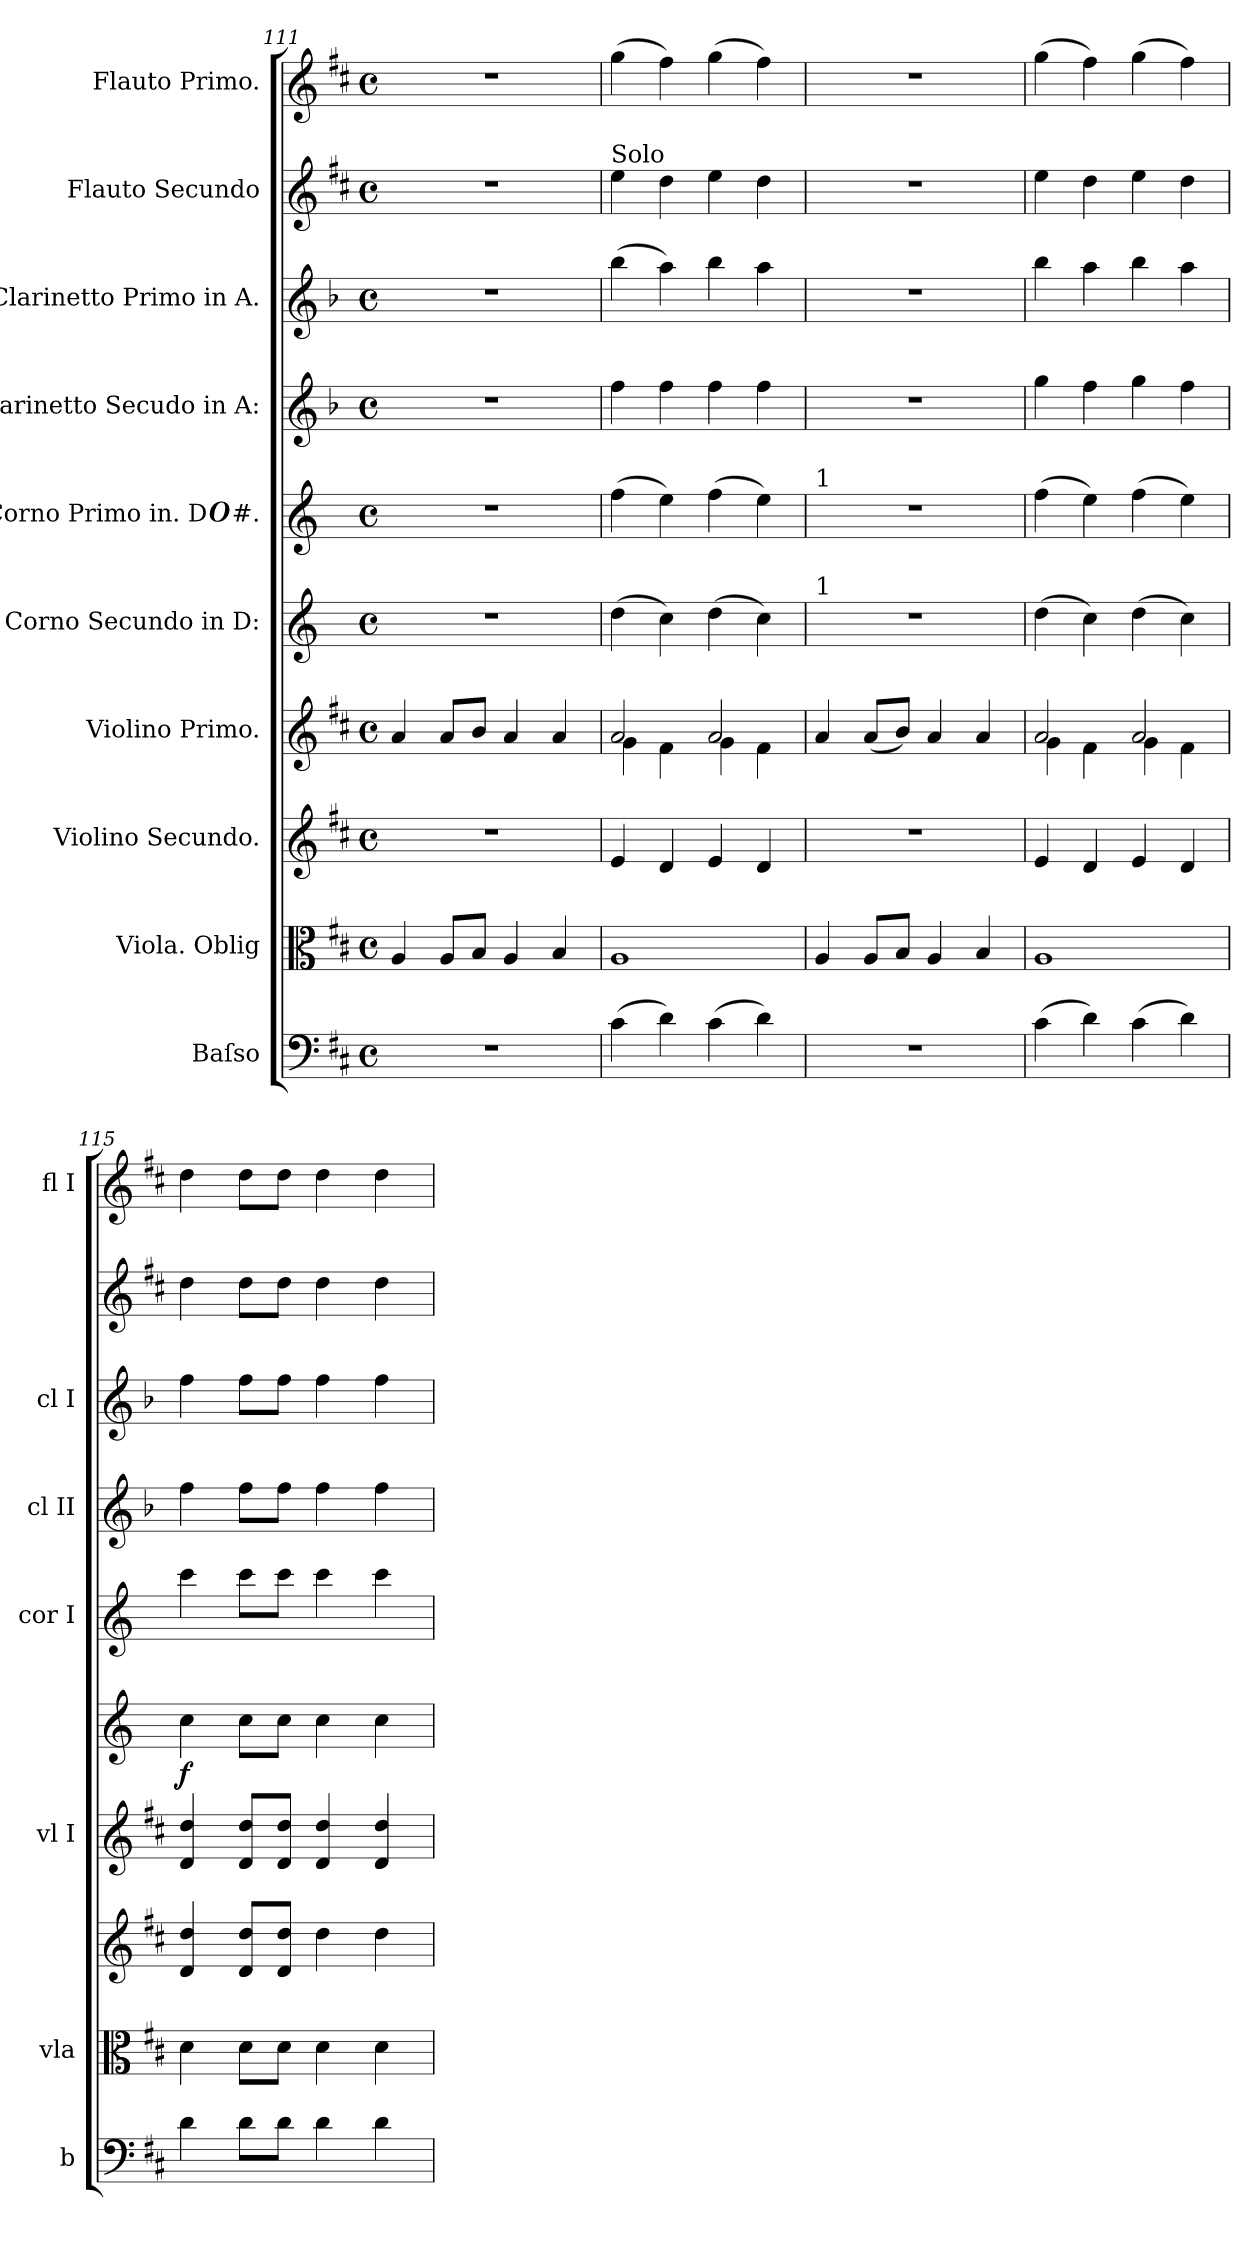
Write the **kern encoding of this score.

**kern	**dynam	**kern	**dynam	**kern	**dynam	**kern	**dynam	**kern	**kern	**dynam	**kern	**kern	**dynam	**kern	**dynam	**kern	**dynam
*part10	*part10	*part9	*part9	*part8	*part8	*part7	*part7	*part6	*part5	*part5	*part4	*part3	*part3	*part2	*part2	*part1	*part1
*staff10	*staff10	*staff9	*staff9	*staff8	*staff8	*staff7	*staff7	*staff6	*staff5	*staff5	*staff4	*staff3	*staff3	*staff2	*staff2	*staff1	*staff1
*I"Baſso	*	*I"Viola. Oblig	*	*I"Violino Secundo.	*	*I"Violino Primo.	*	*I"Corno Secundo in D:	*I"Corno Primo in. D##.	*	*I"Clarinetto Secudo in A:	*I"Clarinetto Primo in A.	*	*I"Flauto Secundo	*	*I"Flauto Primo.	*
*I'b	*	*I'vla	*	*	*	*I'vl I	*	*	*I'cor I	*	*I'cl II	*I'cl I	*	*	*	*I'fl I	*
*clefF4	*	*clefC3	*	*clefG2	*	*clefG2	*	*clefG2	*clefG2	*	*clefG2	*clefG2	*	*clefG2	*	*clefG2	*
*	*	*	*	*	*	*	*	*ITrd6c10	*ITrd6c10	*	*ITrd2c3	*ITrd2c3	*	*	*	*	*
*k[f#c#]	*	*k[f#c#]	*	*k[f#c#]	*	*k[f#c#]	*	*k[f#c#]	*k[f#c#]	*	*k[f#c#]	*k[f#c#]	*	*k[f#c#]	*	*k[f#c#]	*
*D:	*	*D:	*	*D:	*	*D:	*	*D:	*D:	*	*D:	*D:	*	*D:	*	*D:	*
*M4/4	*	*M4/4	*	*M4/4	*	*M4/4	*	*M4/4	*M4/4	*	*M4/4	*M4/4	*	*M4/4	*	*M4/4	*
*met(c)	*	*met(c)	*	*met(c)	*	*met(c)	*	*met(c)	*met(c)	*	*met(c)	*met(c)	*	*met(c)	*	*met(c)	*
=111	=111	=111	=111	=111	=111	=111	=111	=111	=111	=111	=111	=111	=111	=111	=111	=111	=111
1r	.	4A/	.	1r	.	4a/	.	1r	1r	.	1r	1r	.	1r	.	1r	.
.	.	8A/L	.	.	.	8a/L	.	.	.	.	.	.	.	.	.	.	.
.	.	8B/J	.	.	.	8b/J	.	.	.	.	.	.	.	.	.	.	.
.	.	4A/	.	.	.	4a/	.	.	.	.	.	.	.	.	.	.	.
.	.	4B/	.	.	.	4a/	.	.	.	.	.	.	.	.	.	.	.
=112	=112	=112	=112	=112	=112	=112	=112	=112	=112	=112	=112	=112	=112	=112	=112	=112	=112
*	*	*	*	*	*	*^	*	*	*	*	*	*	*	*	*	*	*
!	!	!	!	!	!	!	!	!	!	!	!	!	!	!	!LO:TX:a:t=Solo	!	!	!
!	!	!	!	!	!	!	!	!	!	!	!	!	!	!LO:DY:b	!	!	!	!
(4c#\	.	1A	.	4e/	.	2a/	4g\	.	(4e\	(4g\	pia.	4dd\	(4gg\	pia	4ee\	fo	(4gg\	pia
4d\)	.	.	.	4d/	.	.	4f#\	.	4d\)	4f#\)	.	4dd\	4ff#\)	.	4dd\	.	4ff#\)	.
(4c#\	.	.	.	4e/	.	2a/	4g\	.	(4e\	(4g\	.	4dd\	4gg\	.	4ee\	.	(4gg\	.
4d\)	.	.	.	4d/	.	.	4f#\	.	4d\)	4f#\)	.	4dd\	4ff#\	.	4dd\	.	4ff#\)	.
=113	=113	=113	=113	=113	=113	=113	=113	=113	=113	=113	=113	=113	=113	=113	=113	=113	=113	=113
!	!	!	!	!	!	!	!	!	!	!LO:TX:a:t=1	!	!	!	!	!	!	!	!
!	!	!	!	!	!	!	!	!	!LO:TX:a:t=1	!	!	!	!	!	!	!	!	!
*	*	*	*	*	*	*v	*v	*	*	*	*	*	*	*	*	*	*	*
1r	.	4A/	.	1r	.	4a/	.	1r	1r	.	1r	1r	.	1r	.	1r	.
.	.	8A/L	.	.	.	(8a/L	.	.	.	.	.	.	.	.	.	.	.
.	.	8B/J	.	.	.	8b/J)	.	.	.	.	.	.	.	.	.	.	.
.	.	4A/	.	.	.	4a/	.	.	.	.	.	.	.	.	.	.	.
.	.	4B/	.	.	.	4a/	.	.	.	.	.	.	.	.	.	.	.
=114	=114	=114	=114	=114	=114	=114	=114	=114	=114	=114	=114	=114	=114	=114	=114	=114	=114
*	*	*	*	*	*	*^	*	*	*	*	*	*	*	*	*	*	*
(4c#\	.	1A	.	4e/	.	2a/	4g\	.	(4e\	(4g\	.	4ee\	4gg\	.	4ee\	.	(4gg\	.
4d\)	.	.	.	4d/	.	.	4f#\	.	4d\)	4f#\)	.	4dd\	4ff#\	.	4dd\	.	4ff#\)	.
(4c#\	.	.	.	4e/	.	2a/	4g\	.	(4e\	(4g\	.	4ee\	4gg\	.	4ee\	.	(4gg\	.
4d\)	.	.	.	4d/	.	.	4f#\	.	4d\)	4f#\)	.	4dd\	4ff#\	.	4dd\	.	4ff#\)	.
=115	=115	=115	=115	=115	=115	=115	=115	=115	=115	=115	=115	=115	=115	=115	=115	=115	=115	=115
!	!	!	!	!	!LO:DY:b	!	!	!LO:DY:a	!	!	!	!	!	!	!	!	!	!
*	*	*	*	*	*	*v	*v	*	*	*	*	*	*	*	*	*	*	*
4d\	for.	4d\	for&colon;	4d/ 4dd/	for	4d/ 4dd/	f.	4d\	4dd\	for.	4dd\	4dd\	.	4dd\	.	4dd\	.
8d\L	.	8d\L	.	8d/ 8dd/L	.	8d/ 8dd/L	.	8d\L	8dd\L	.	8dd\L	8dd\L	.	8dd\L	.	8dd\L	.
8d\J	.	8d\J	.	8d/ 8dd/J	.	8d/ 8dd/J	.	8d\J	8dd\J	.	8dd\J	8dd\J	.	8dd\J	.	8dd\J	.
4d\	.	4d\	.	4dd\	.	4d/ 4dd/	.	4d\	4dd\	.	4dd\	4dd\	.	4dd\	.	4dd\	.
4d\	.	4d\	.	4dd\	.	4d/ 4dd/	.	4d\	4dd\	.	4dd\	4dd\	.	4dd\	.	4dd\	.
=	=	=	=	=	=	=	=	=	=	=	=	=	=	=	=	=	=
*-	*-	*-	*-	*-	*-	*-	*-	*-	*-	*-	*-	*-	*-	*-	*-	*-	*-
